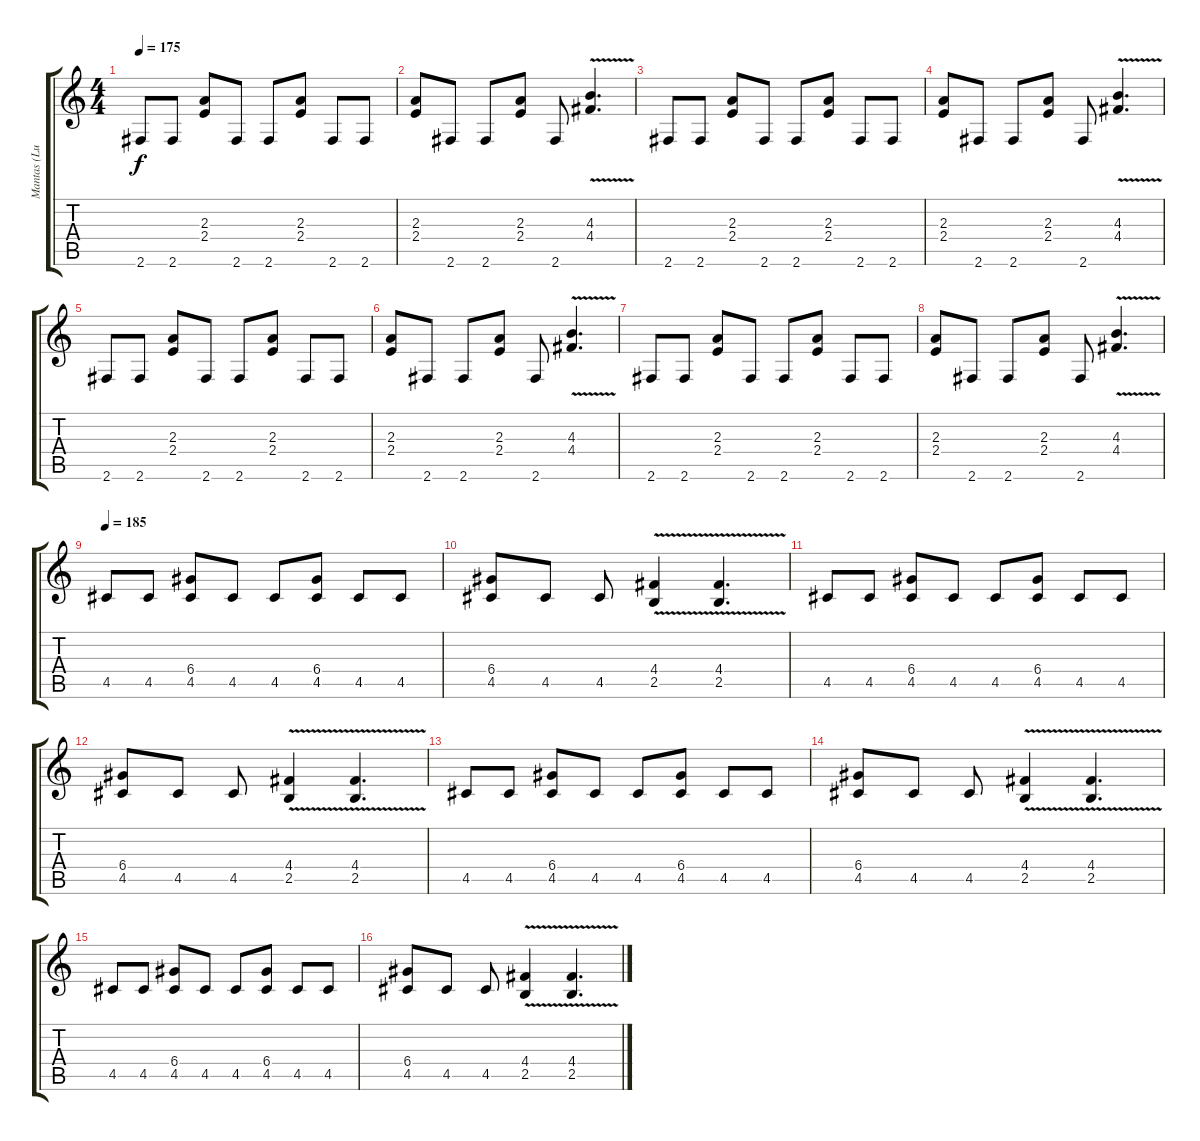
\track ("Mantas (Luke)" "Mantas (Lu") {instrument distortionguitar}
\staff {score tabs}
\tuning (E4 B3 G3 D3 A2 E2) {hide}
\ts (4 4)
\tempo 175
\clef g2
\ks c
2.6.8{dy f} 2.6.8 (2.3 2.4).8 2.6.8 2.6.8 (2.3 2.4).8 2.6.8 2.6.8 |
(2.3 2.4).8 2.6.8 2.6.8 (2.3 2.4).8 2.6.8 (4.3{v} 4.4{v}).4{d} |
2.6.8 2.6.8 (2.3 2.4).8 2.6.8 2.6.8 (2.3 2.4).8 2.6.8 2.6.8 |
(2.3 2.4).8 2.6.8 2.6.8 (2.3 2.4).8 2.6.8 (4.3{v} 4.4{v}).4{d} |
2.6.8 2.6.8 (2.3 2.4).8 2.6.8 2.6.8 (2.3 2.4).8 2.6.8 2.6.8 |
(2.3 2.4).8 2.6.8 2.6.8 (2.3 2.4).8 2.6.8 (4.3{v} 4.4{v}).4{d} |
2.6.8 2.6.8 (2.3 2.4).8 2.6.8 2.6.8 (2.3 2.4).8 2.6.8 2.6.8 |
(2.3 2.4).8 2.6.8 2.6.8 (2.3 2.4).8 2.6.8 (4.3{v} 4.4{v}).4{d} |
\tempo 185
4.5.8 4.5.8 (6.4 4.5).8 4.5.8 4.5.8 (6.4 4.5).8 4.5.8 4.5.8 |
(6.4 4.5).8 4.5.8 4.5.8 (4.4{v} 2.5{v}).4 (4.4{v} 2.5{v}).4{d} |
4.5.8 4.5.8 (6.4 4.5).8 4.5.8 4.5.8 (6.4 4.5).8 4.5.8 4.5.8 |
(6.4 4.5).8 4.5.8 4.5.8 (4.4{v} 2.5{v}).4 (4.4{v} 2.5{v}).4{d} |
4.5.8 4.5.8 (6.4 4.5).8 4.5.8 4.5.8 (6.4 4.5).8 4.5.8 4.5.8 |
(6.4 4.5).8 4.5.8 4.5.8 (4.4{v} 2.5{v}).4 (4.4{v} 2.5{v}).4{d} |
4.5.8 4.5.8 (6.4 4.5).8 4.5.8 4.5.8 (6.4 4.5).8 4.5.8 4.5.8 |
(6.4 4.5).8 4.5.8 4.5.8 (4.4{v} 2.5{v}).4 (4.4{v} 2.5{v}).4{d}
